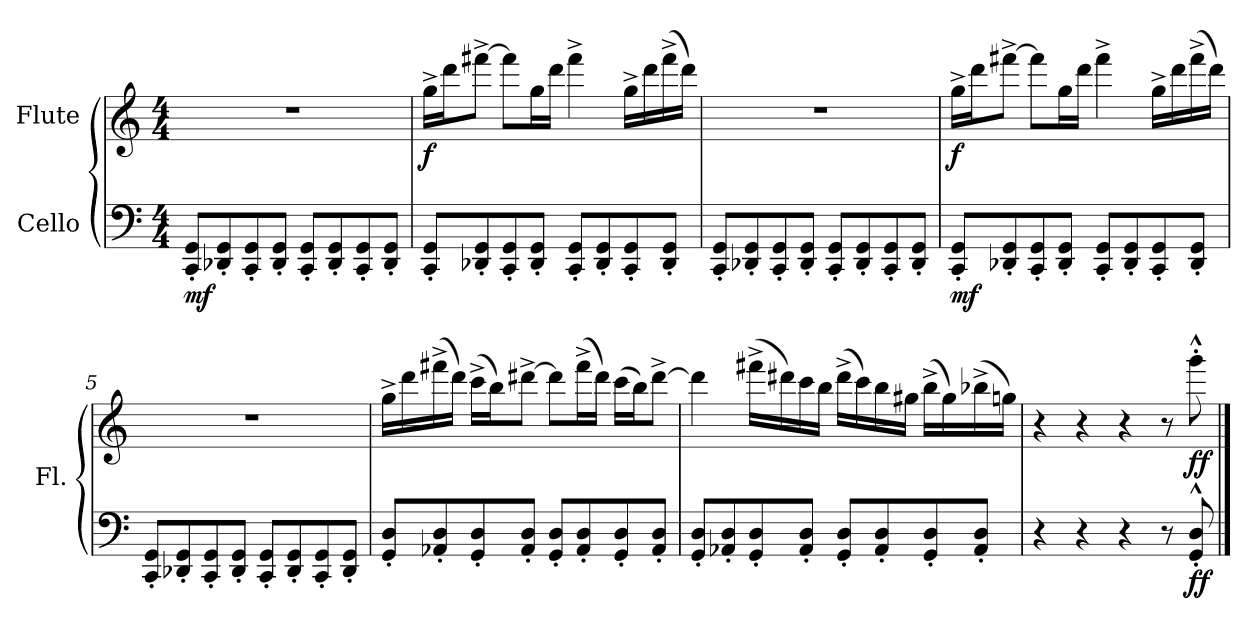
**kern	**dynam	**kern	**dynam
*part2	*part2	*part1	*part1
*staff2	*staff2	*staff1	*staff1
*I"Cello	*	*I"Flute	*
*	*	*I'Fl.	*
*clefF4	*	*clefG2	*
*k[]	*	*k[]	*
*C:	*	*C:	*
*M4/4	*	*M4/4	*
*MM90	*	*MM90	*
=1	=1	=1	=1
!	!LO:DY:b	!	!
8CC/'< 8GG/'<L	mf	1r	.
8DD-X/'< 8GG/'<	.	.	.
8CC/'< 8GG/'<	.	.	.
8DD-/'< 8GG/'<J	.	.	.
8CC/'< 8GG/'<L	.	.	.
8DD-/'< 8GG/'<	.	.	.
8CC/'< 8GG/'<	.	.	.
8DD-/'< 8GG/'<J	.	.	.
=2	=2	=2	=2
!	!	!	!LO:DY:b
8CC/'< 8GG/'<L	.	16gg^>\LL	f
.	.	16ddd\J	.
8DD-X/'< 8GG/'<	.	[8fff#X^>\J	.
8CC/'< 8GG/'<	.	8fff#\L]	.
8DD-/'< 8GG/'<J	.	16gg\L	.
.	.	16ddd\JJ	.
8CC/'< 8GG/'<L	.	4fff#^>\	.
8DD-/'< 8GG/'<	.	.	.
8CC/'< 8GG/'<	.	16gg^>\LL	.
.	.	16ddd\	.
8DD-/'< 8GG/'<J	.	(>16fff#^>\	.
.	.	16ddd\JJ)	.
=3	=3	=3	=3
8CC/'< 8GG/'<L	.	1r	.
8DD-X/'< 8GG/'<	.	.	.
8CC/'< 8GG/'<	.	.	.
8DD-/'< 8GG/'<J	.	.	.
8CC/'< 8GG/'<L	.	.	.
8DD-/'< 8GG/'<	.	.	.
8CC/'< 8GG/'<	.	.	.
8DD-/'< 8GG/'<J	.	.	.
!!LO:LB:g=z
=4	=4	=4	=4
!	!LO:DY:b	!	!LO:DY:b
8CC/'< 8GG/'<L	mf	16gg^>\LL	f
.	.	16ddd\J	.
8DD-X/'< 8GG/'<	.	[8fff#X^>\J	.
8CC/'< 8GG/'<	.	8fff#\L]	.
8DD-/'< 8GG/'<J	.	16gg\L	.
.	.	16ddd\JJ	.
8CC/'< 8GG/'<L	.	4fff#^>\	.
8DD-/'< 8GG/'<	.	.	.
8CC/'< 8GG/'<	.	16gg^>\LL	.
.	.	16ddd\	.
8DD-/'< 8GG/'<J	.	(>16fff#^>\	.
.	.	16ddd\JJ)	.
=5	=5	=5	=5
8CC/'< 8GG/'<L	.	1r	.
8DD-X/'< 8GG/'<	.	.	.
8CC/'< 8GG/'<	.	.	.
8DD-/'< 8GG/'<J	.	.	.
8CC/'< 8GG/'<L	.	.	.
8DD-/'< 8GG/'<	.	.	.
8CC/'< 8GG/'<	.	.	.
8DD-/'< 8GG/'<J	.	.	.
=6	=6	=6	=6
8GG/'< 8D/'<L	.	16gg^>\LL	.
.	.	16ddd\	.
8AA-X/'< 8D/'<	.	(>16fff#X^>\	.
.	.	16ddd\JJ)	.
8GG/'< 8D/'<	.	(>16ccc^>\LL	.
.	.	16bb\J)	.
8AA-/'< 8D/'<J	.	[8ddd#X^>\J	.
8GG/'< 8D/'<L	.	8ddd#\L]	.
8AA-/'< 8D/'<	.	(>16fff#^>\L	.
.	.	16ddd#\JJ)	.
8GG/'< 8D/'<	.	(>16ccc\LL	.
.	.	16bb\J)	.
8AA-/'< 8D/'<J	.	[8ddd#^>\J	.
!!LO:LB:g=z
=7	=7	=7	=7
8GG/'< 8D/'<L	.	4ddd#\]	.
8AA-X/'< 8D/'<	.	.	.
8GG/'< 8D/'<	.	(>16fff#X^>\LL	.
.	.	16ddd#X\)	.
8AA-/'< 8D/'<J	.	16ccc\	.
.	.	16bb\JJ	.
8GG/'< 8D/'<L	.	(>16ddd#^>\LL	.
.	.	16ccc\)	.
8AA-/'< 8D/'<	.	16bb\	.
.	.	16gg#X\JJ	.
8GG/'< 8D/'<	.	(>16bb^>\LL	.
.	.	16gg#i\)	.
8AA-/'< 8D/'<J	.	(>16bb-X^>\	.
.	.	16ggn\JJ)	.
=8	=8	=8	=8
4r	.	4r	.
4r	.	4r	.
4r	.	4r	.
8r	.	8r	.
!	!LO:DY:b	!	!LO:DY:b
8GG/^^>'> 8D/^^>'>	ff	8ggg^^>'>\	ff
==	==	==	==
*-	*-	*-	*-
